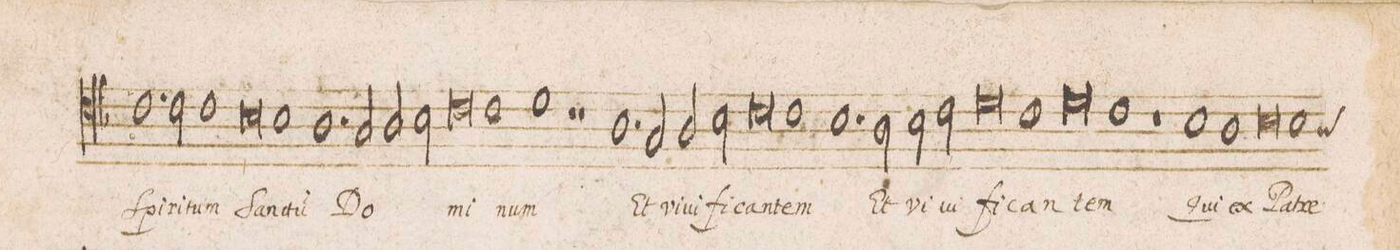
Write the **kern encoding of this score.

**kern	**text
*I"ALTVS	*
*clefC4	*
*k[b-]	*
*met(C|)	*
*M3/1	*
=125-	=125-
1.c	Spi-
2c\	-ri-
1c	-tum
=126-	=126-
0B-y	San-
1B-	-ctu(m)
=127-	=127-
1.A	Do-
2G/	.
2A/	.
2B-\	.
=128-	=128-
0c	.
1c	-mi-
=129-	=129-
1d	-num
1r	.
1r	.
=130-	=130-
1.A	Et
2G/	vi-
2A/	-ui-
2B-\	-fi-
=131-	=131-
0c	-can-
1c	-tem
=132-	=132-
1.B-	.
2A/	Et
2B-\	vi-
2c\	-ui-
=133-	=133-
0d	-fi-
1c	-can-
=134-	=134-
0d	-tem
1c	.
=135-	=135-
1r	.
1B-	qui
1A	ex
=136-	=136-
0B-	Pa-
1B-	-tre
*-	*-
